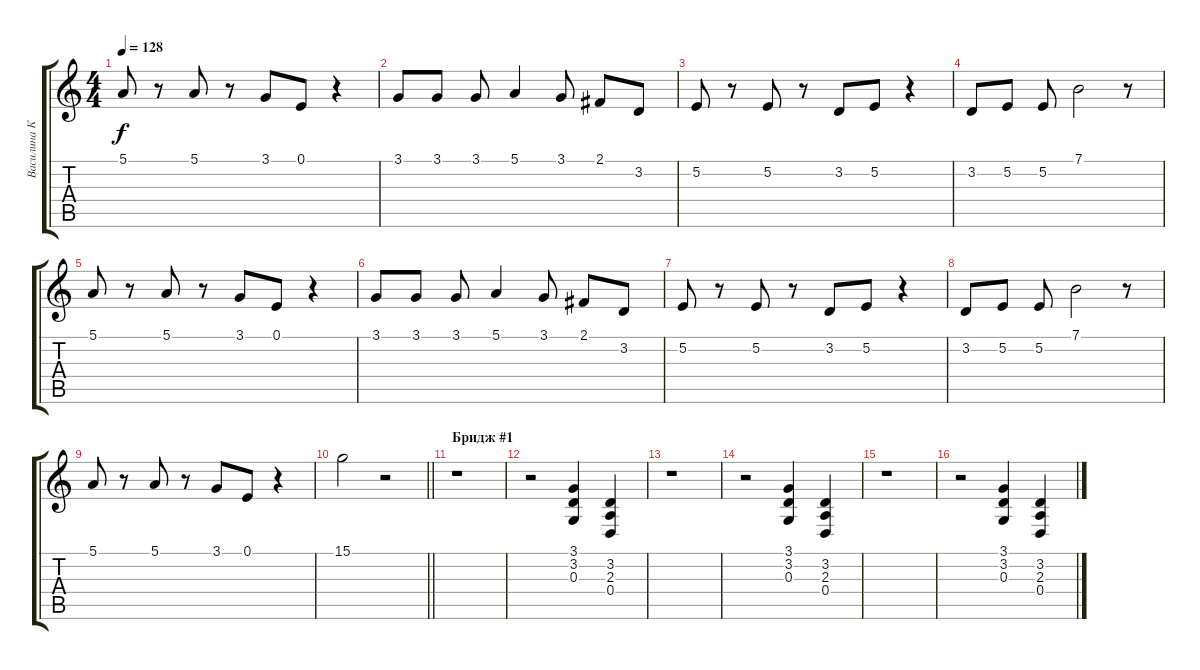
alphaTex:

\track ("Василина Кичигина" "Василина К") {instrument acousticgrandpiano}
\staff {score tabs}
\tuning (E4 B3 G3 D3 A2 E2) {hide}
\ts (4 4)
\tempo 128
\clef g2
\ks c
5.1.8{dy f} r.8 5.1.8 r.8 3.1.8 0.1.8 r.4 |
3.1.8 3.1.8 3.1.8 5.1.4 3.1.8 2.1.8 3.2.8 |
5.2.8 r.8 5.2.8 r.8 3.2.8 5.2.8 r.4 |
3.2.8 5.2.8 5.2.8 7.1.2 r.8 |
5.1.8 r.8 5.1.8 r.8 3.1.8 0.1.8 r.4 |
3.1.8 3.1.8 3.1.8 5.1.4 3.1.8 2.1.8 3.2.8 |
5.2.8 r.8 5.2.8 r.8 3.2.8 5.2.8 r.4 |
3.2.8 5.2.8 5.2.8 7.1.2 r.8 |
5.1.8 r.8 5.1.8 r.8 3.1.8 0.1.8 r.4 |
\barLineRight lightlight
15.1.2 r.2 |
\section ("" "Бридж #1")
r.1{volume 8 instrument choiraahs} |
r.2 (3.1 3.2 0.3).4 (3.2 2.3 0.4).4 |
r.1 |
r.2 (3.1 3.2 0.3).4 (3.2 2.3 0.4).4 |
r.1 |
r.2 (3.1 3.2 0.3).4 (3.2 2.3 0.4).4
